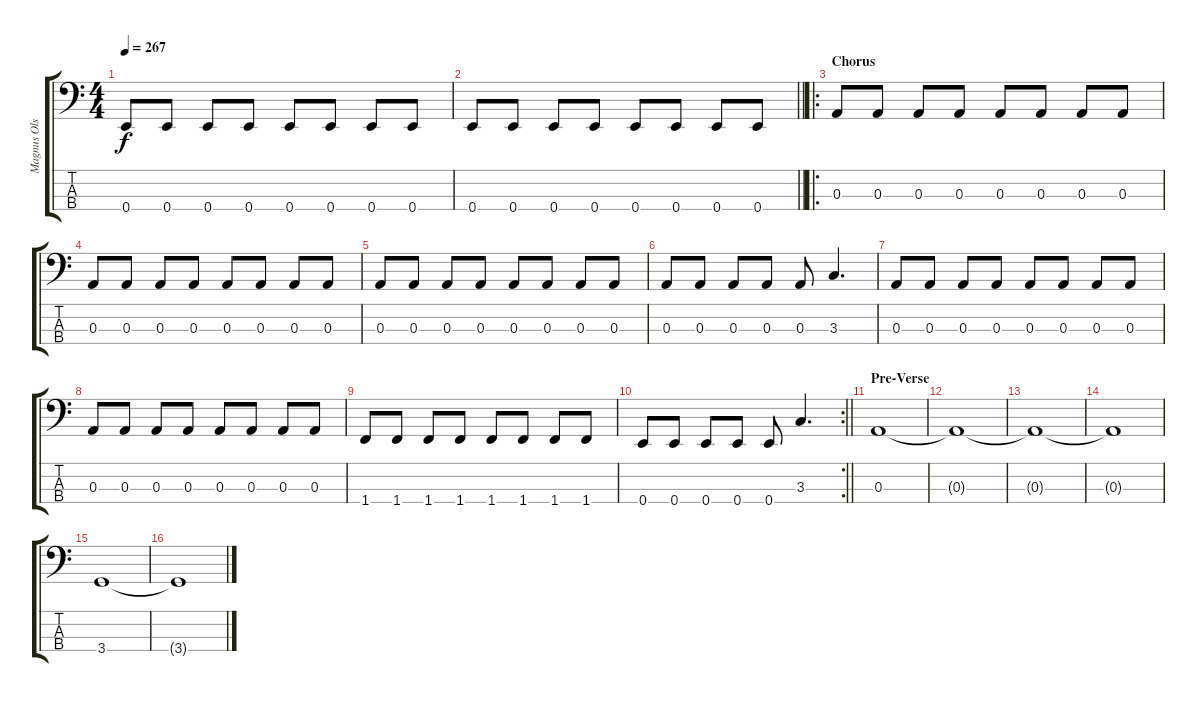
\track ("Magnus Olsfelt" "Magnus Ols") {instrument electricbasspick}
\staff {score tabs}
\tuning (G2 D2 A1 E1) {hide}
\ts (4 4)
\tempo 267
\clef f4
\ks c
0.4.8{dy f} 0.4.8 0.4.8 0.4.8 0.4.8 0.4.8 0.4.8 0.4.8 |
\barLineRight lightlight
0.4.8 0.4.8 0.4.8 0.4.8 0.4.8 0.4.8 0.4.8 0.4.8 |
\ro
\section ("" "Chorus")
0.3.8 0.3.8 0.3.8 0.3.8 0.3.8 0.3.8 0.3.8 0.3.8 |
0.3.8 0.3.8 0.3.8 0.3.8 0.3.8 0.3.8 0.3.8 0.3.8 |
0.3.8 0.3.8 0.3.8 0.3.8 0.3.8 0.3.8 0.3.8 0.3.8 |
0.3.8 0.3.8 0.3.8 0.3.8 0.3.8 3.3.4{d} |
0.3.8 0.3.8 0.3.8 0.3.8 0.3.8 0.3.8 0.3.8 0.3.8 |
0.3.8 0.3.8 0.3.8 0.3.8 0.3.8 0.3.8 0.3.8 0.3.8 |
1.4.8 1.4.8 1.4.8 1.4.8 1.4.8 1.4.8 1.4.8 1.4.8 |
\rc 2
\barLineRight lightlight
0.4.8 0.4.8 0.4.8 0.4.8 0.4.8 3.3.4{d} |
\section ("" "Pre-Verse")
0.3.1 |
0.3{t}.1 |
0.3{t}.1 |
0.3{t}.1 |
3.4.1 |
3.4{t}.1
